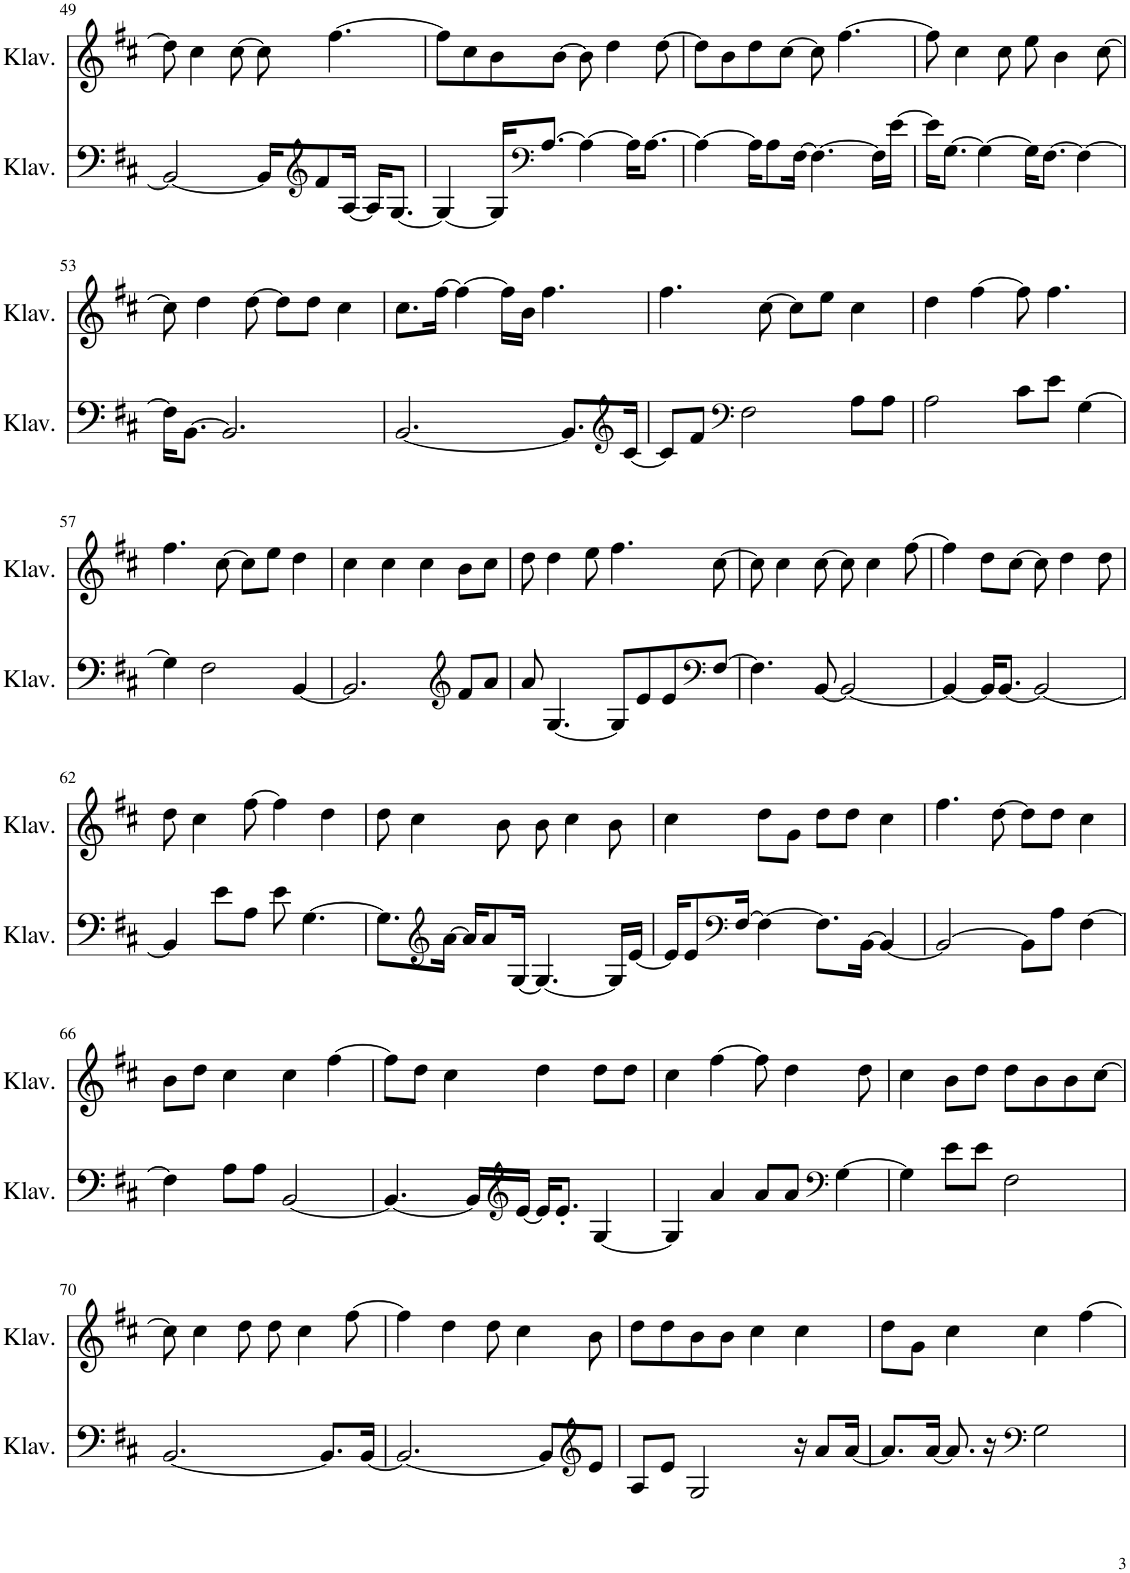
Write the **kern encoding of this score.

**kern	**kern
*part2	*part1
*staff2	*staff1
*I"Klavier	*I"Klavier
*I'Klav.	*I'Klav.
!!LO:PB:g=z
*clefF4	*clefG2
*k[f#c#]	*k[f#c#]
*M4/4	*M4/4
=49	=49
2BB/_	8dd\]
.	4cc#\
.	[8cc#\
16BB/KL]	8cc#\]
*clefG2	*
8f#/	.
.	[4.ff#\
[16A/Jk	.
16A/KL]	.
[8.G/J	.
=50	=50
4G/_	8ff#\L]
.	8cc#\
16G/KL]	8b\
*clefF4	*
[8.A/J	.
.	[8b\J
4A\_	8b\]
.	4dd\
16A\KL]	.
[8.A\J	.
.	[8dd\
=51	=51
4A\_	8dd\L]
.	8b\
16A\KL]	8dd\
8A\	.
.	[8cc#\J
[16F#\Jk	.
4.F#\_	8cc#\]
.	[4.ff#\
16F#\LL]	.
[16e\JJ	.
=52	=52
16e\KL]	8ff#\]
[8.G\J	.
.	4cc#\
4G\_	.
.	8cc#\
16G\KL]	8ee\
[8.F#\J	.
.	4b\
4F#\_	.
.	[8cc#\
!!LO:LB:g=z
=53	=53
16F#\KL]	8cc#\]
[8.BB\J	.
.	4dd\
2.BB/]	.
.	[8dd\
.	8dd\L]
.	8dd\J
.	4cc#\
=54	=54
[2.BB/	8.cc#\L
.	[16ff#\Jk
.	4ff#\_
.	16ff#\LL]
.	16b\JJ
.	4.ff#\
8.BB/L]	.
*clefG2	*
[16c#/Jk	.
=55	=55
8c#/L]	4.ff#\
8f#/J	.
*clefF4	*
2F#\	.
.	[8cc#\
.	8cc#\L]
.	8ee\J
8A\L	4cc#\
8A\J	.
=56	=56
2A\	4dd\
.	[4ff#\
8c#\L	8ff#\]
8e\J	4.ff#\
[4G\	.
!!LO:LB:g=z
=57	=57
4G\]	4.ff#\
2F#\	.
.	[8cc#\
.	8cc#\L]
.	8ee\J
[4BB/	4dd\
=58	=58
2.BB/]	4cc#\
.	4cc#\
.	4cc#\
*clefG2	*
8f#/L	8b\L
8a/J	8cc#\J
=59	=59
8a/	8dd\
[4.G/	4dd\
.	8ee\
8G/L]	4.ff#\
8e/	.
8e/	.
*clefF4	*
[8F#/J	[8cc#\
=60	=60
4.F#\]	8cc#\]
.	4cc#\
[8BB/	[8cc#\
2BB/_	8cc#\]
.	4cc#\
.	[8ff#\
=61	=61
4BB/_	4ff#\]
16BB/KL]	8dd\L
[8.BB/J	.
.	[8cc#\J
2BB/_	8cc#\]
.	4dd\
.	8dd\
!!LO:LB:g=z
=62	=62
4BB/]	8dd\
.	4cc#\
8e\L	.
8A\J	[8ff#\
8e\	4ff#\]
[4.G\	.
.	4dd\
=63	=63
8.G\L]	8dd\
.	4cc#\
*clefG2	*
[16a\Jk	.
16a/KL]	.
8a/	.
.	8b\
[16G/Jk	.
4.G/_	8b\
.	4cc#\
16G/LL]	8b\
[16e/JJ	.
=64	=64
16e/KL]	4cc#\
8e/	.
*clefF4	*
[16F#/Jk	.
4F#\_	8dd\L
.	8g\J
8.F#\L]	8dd\L
.	8dd\J
[16BB\Jk	.
4BB/_	4cc#\
=65	=65
2BB/_	4.ff#\
.	[8dd\
8BB\L]	8dd\L]
8A\J	8dd\J
[4F#\	4cc#\
!!LO:LB:g=z
=66	=66
4F#\]	8b\L
.	8dd\J
8A\L	4cc#\
8A\J	.
[2BB/	4cc#\
.	[4ff#\
=67	=67
4.BB/_	8ff#\L]
.	8dd\J
.	4cc#\
16BB/LL]	.
*clefG2	*
[16e/JJ	.
16e/KL]	4dd\
8.e'/J	.
[4G/	8dd\L
.	8dd\J
=68	=68
4G/]	4cc#\
4a/	[4ff#\
8a/L	8ff#\]
8a/J	4dd\
*clefF4	*
[4G\	.
.	8dd\
=69	=69
4G\]	4cc#\
8e\L	8b\L
8e\J	8dd\J
2F#\	8dd\L
.	8b\
.	8b\
.	[8cc#\J
!!LO:LB:g=z
=70	=70
[2.BB/	8cc#\]
.	4cc#\
.	8dd\
.	8dd\
.	4cc#\
8.BB/L]	.
.	[8ff#\
[16BB/Jk	.
=71	=71
2.BB/_	4ff#\]
.	4dd\
.	8dd\
.	4cc#\
8BB/L]	.
*clefG2	*
8e/J	8b\
=72	=72
8A/L	8dd\L
8e/J	8dd\
2G/	8b\
.	8b\J
.	4cc#\
16r	4cc#\
8a/L	.
[16a/Jk	.
=73	=73
8.a/L]	8dd\L
.	8g\J
[16a/Jk	.
8.a/]	4cc#\
16r	.
*clefF4	*
2G\	4cc#\
.	[4ff#\
=	=
*-	*-
